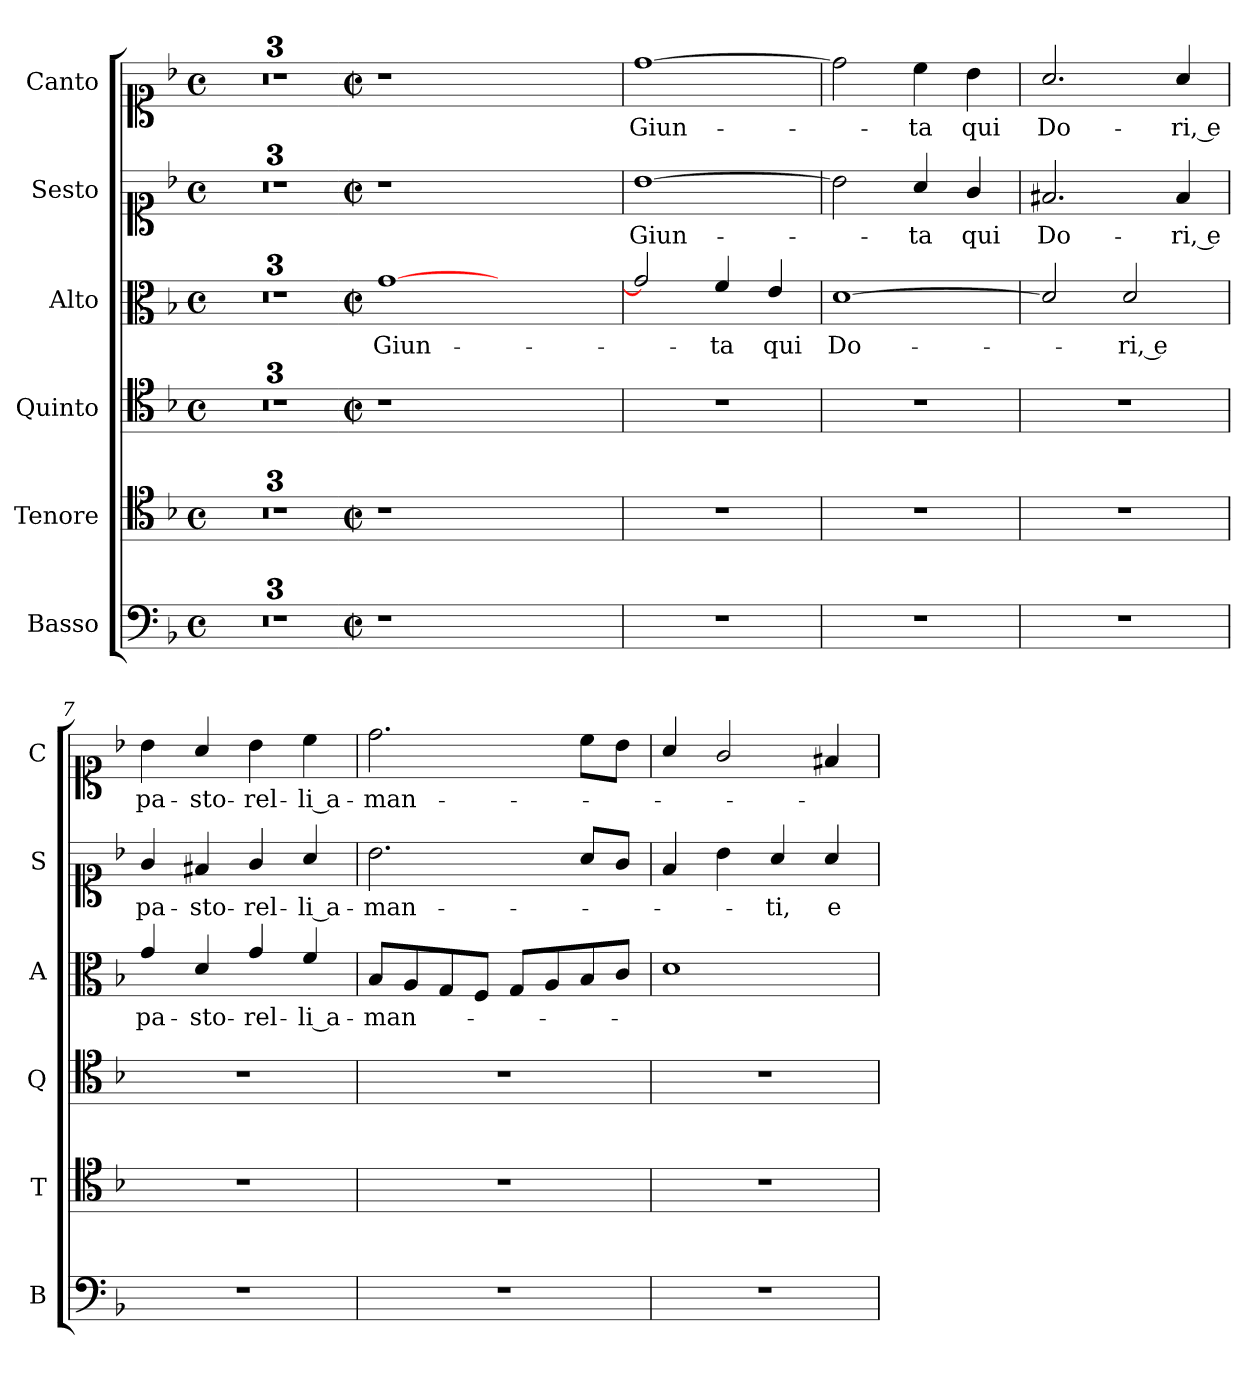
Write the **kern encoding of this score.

**kern	**kern	**kern	**kern	**text	**kern	**text	**kern	**text
*part6	*part5	*part4	*part3	*part3	*part2	*part2	*part1	*part1
*staff6	*staff5	*staff4	*staff3	*staff3	*staff2	*staff2	*staff1	*staff1
*I"Basso	*I"Tenore	*I"Quinto	*I"Alto	*	*I"Sesto	*	*I"Canto	*
*I'B	*I'T	*I'Q	*I'A	*	*I'S	*	*I'C	*
*clefF4	*clefC4	*clefC4	*clefC3	*	*clefC1	*	*clefC1	*
*k[b-]	*k[b-]	*k[b-]	*k[b-]	*	*k[b-]	*	*k[b-]	*
*F:	*F:	*F:	*F:	*	*F:	*	*F:	*
*M4/4	*M4/4	*M4/4	*M4/4	*	*M4/4	*	*M4/4	*
*met(c)	*met(c)	*met(c)	*met(c)	*	*met(c)	*	*met(c)	*
=1	=1	=1	=1	=1	=1	=1	=1	=1
1ryy	1ryy	1ryy	1ryy	.	1ryy	.	1ryy	.
=2	=2	=2	=2	=2	=2	=2	=2	=2
1ryy	1ryy	1ryy	1ryy	.	1ryy	.	1ryy	.
=3	=3	=3	=3	=3	=3	=3	=3	=3
*	*clefGv2	*clefGv2	*clefG2	*	*clefG2	*	*clefG2	*
1ryy	1ryy	1ryy	1ryy	.	1ryy	.	1ryy	.
=3X1-	=3X1-	=3X1-	=3X1-	=3X1-	=3X1-	=3X1-	=3X1-	=3X1-
*M2/2	*M2/2	*M2/2	*M2/2	*	*M2/2	*	*M2/2	*
*met(c|)	*met(c|)	*met(c|)	*met(c|)	*	*met(c|)	*	*met(c|)	*
!	!	!	!	!LO:LY:b	!	!	!	!
1r	1r	1r	[1g	Giun-	1r	.	1r	.
1ryy	1ryy	1ryy	1ryy	.	1ryy	.	1ryy	.
=4	=4	=4	=4	=4	=4	=4	=4	=4
!	!	!	!	!	!	!LO:LY:b	!	!LO:LY:b
1r	1r	1r	2g/]	.	[1b-	Giun-	[1dd	Giun-
!	!	!	!	!LO:LY:b	!	!	!	!
.	.	.	4f/	-ta	.	.	.	.
!	!	!	!	!LO:LY:b	!	!	!	!
.	.	.	4e/	qui	.	.	.	.
=5	=5	=5	=5	=5	=5	=5	=5	=5
!	!	!	!	!LO:LY:b	!	!	!	!
1r	1r	1r	[1d	Do-	2b-\]	.	2dd\]	.
!	!	!	!	!	!	!LO:LY:b	!	!LO:LY:b
.	.	.	.	.	4a/	-ta	4cc\	-ta
!	!	!	!	!	!	!LO:LY:b	!	!LO:LY:b
.	.	.	.	.	4g/	qui	4b-\	qui
=6	=6	=6	=6	=6	=6	=6	=6	=6
!	!	!	!	!	!	!LO:LY:b	!	!LO:LY:b
1r	1r	1r	2d/]	.	2.f#X/	Do-	2.a/	Do-
!	!	!	!	!LO:LY:b	!	!	!	!
.	.	.	2d/	-ri, e	.	.	.	.
!	!	!	!	!	!	!LO:LY:b	!	!LO:LY:b
.	.	.	.	.	4f#/	-ri, e	4a/	-ri, e
!!LO:PB:g=z
=7	=7	=7	=7	=7	=7	=7	=7	=7
!	!	!	!	!LO:LY:b	!	!LO:LY:b	!	!LO:LY:b
1r	1r	1r	4g/	pa-	4g/	pa-	4b-\	pa-
!	!	!	!	!LO:LY:b	!	!LO:LY:b	!	!LO:LY:b
.	.	.	4d/	-sto-	4f#X/	-sto-	4a/	-sto-
!	!	!	!	!LO:LY:b	!	!LO:LY:b	!	!LO:LY:b
.	.	.	4g/	-rel-	4g/	-rel-	4b-\	-rel-
!	!	!	!	!LO:LY:b	!	!LO:LY:b	!	!LO:LY:b
.	.	.	4f/	-li a-	4a/	-li a-	4cc\	-li a-
=8	=8	=8	=8	=8	=8	=8	=8	=8
!	!	!	!	!LO:LY:b	!	!LO:LY:b	!	!LO:LY:b
1r	1r	1r	8B-/L	-man-	2.b-\	-man-	2.dd\	-man-
.	.	.	8A/	.	.	.	.	.
.	.	.	8G/	.	.	.	.	.
.	.	.	8F/J	.	.	.	.	.
.	.	.	8G/L	.	.	.	.	.
.	.	.	8A/	.	.	.	.	.
.	.	.	8B-/	.	8a/L	.	8cc\L	.
.	.	.	8c/J	.	8g/J	.	8b-\J	.
=9	=9	=9	=9	=9	=9	=9	=9	=9
1r	1r	1r	1d	.	4f/	.	4a/	.
.	.	.	.	.	4b-\	.	2g/	.
!	!	!	!	!	!	!LO:LY:b	!	!
.	.	.	.	.	4a/	-ti,	.	.
!	!	!	!	!	!	!LO:LY:b	!	!
.	.	.	.	.	4a/	e	4f#X/	.
=	=	=	=	=	=	=	=	=
*-	*-	*-	*-	*-	*-	*-	*-	*-
